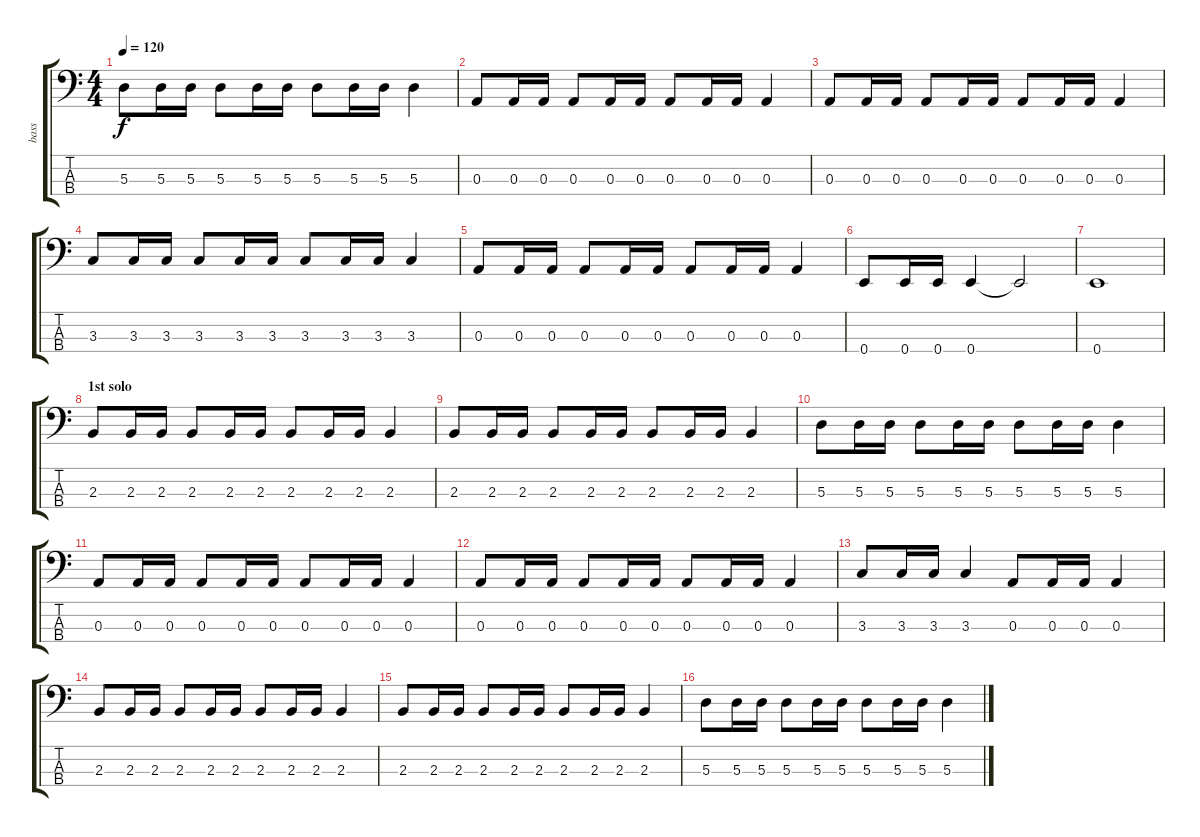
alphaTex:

\track ("bass" "bass") {instrument electricbassfinger}
\staff {score tabs}
\tuning (G2 D2 A1 E1) {hide}
\ts (4 4)
\tempo 120
\clef f4
\ks c
5.3.8{dy f} 5.3.16 5.3.16 5.3.8 5.3.16 5.3.16 5.3.8 5.3.16 5.3.16 5.3.4 |
0.3.8 0.3.16 0.3.16 0.3.8 0.3.16 0.3.16 0.3.8 0.3.16 0.3.16 0.3.4 |
0.3.8 0.3.16 0.3.16 0.3.8 0.3.16 0.3.16 0.3.8 0.3.16 0.3.16 0.3.4 |
3.3.8 3.3.16 3.3.16 3.3.8 3.3.16 3.3.16 3.3.8 3.3.16 3.3.16 3.3.4 |
0.3.8 0.3.16 0.3.16 0.3.8 0.3.16 0.3.16 0.3.8 0.3.16 0.3.16 0.3.4 |
0.4.8 0.4.16 0.4.16 0.4.4 0.4{t}.2 |
0.4.1 |
\section ("" "1st solo")
2.3.8 2.3.16 2.3.16 2.3.8 2.3.16 2.3.16 2.3.8 2.3.16 2.3.16 2.3.4 |
2.3.8 2.3.16 2.3.16 2.3.8 2.3.16 2.3.16 2.3.8 2.3.16 2.3.16 2.3.4 |
5.3.8 5.3.16 5.3.16 5.3.8 5.3.16 5.3.16 5.3.8 5.3.16 5.3.16 5.3.4 |
0.3.8 0.3.16 0.3.16 0.3.8 0.3.16 0.3.16 0.3.8 0.3.16 0.3.16 0.3.4 |
0.3.8 0.3.16 0.3.16 0.3.8 0.3.16 0.3.16 0.3.8 0.3.16 0.3.16 0.3.4 |
3.3.8 3.3.16 3.3.16 3.3.4 0.3.8 0.3.16 0.3.16 0.3.4 |
2.3.8 2.3.16 2.3.16 2.3.8 2.3.16 2.3.16 2.3.8 2.3.16 2.3.16 2.3.4 |
2.3.8 2.3.16 2.3.16 2.3.8 2.3.16 2.3.16 2.3.8 2.3.16 2.3.16 2.3.4 |
5.3.8 5.3.16 5.3.16 5.3.8 5.3.16 5.3.16 5.3.8 5.3.16 5.3.16 5.3.4
